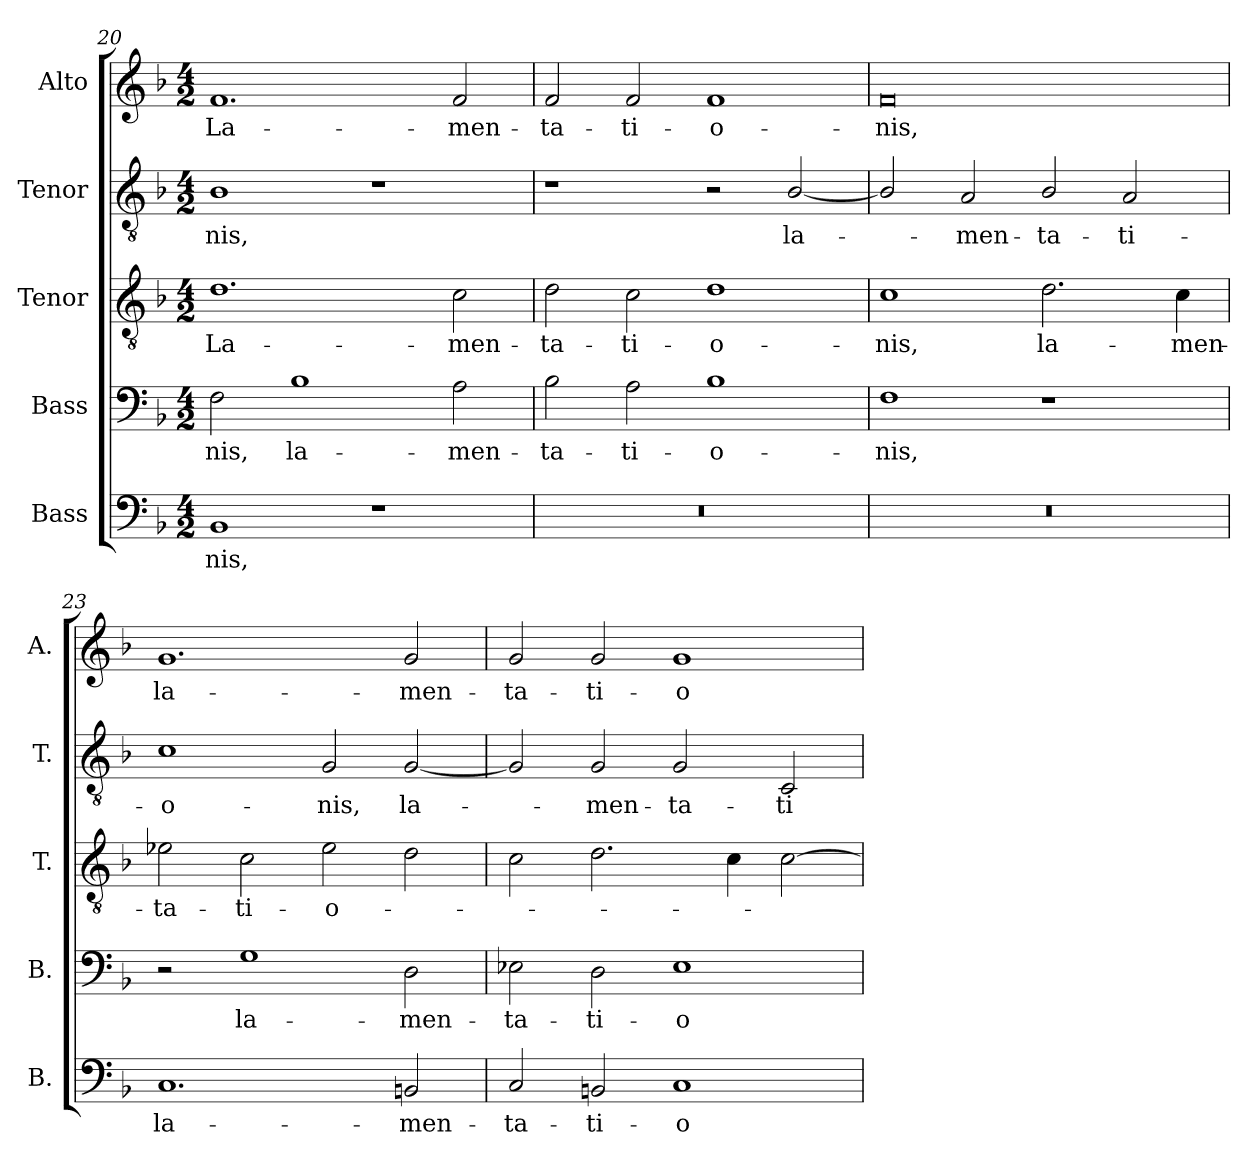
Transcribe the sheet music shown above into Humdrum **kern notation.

**kern	**text	**kern	**text	**kern	**text	**kern	**text	**kern	**text
*part5	*part5	*part4	*part4	*part3	*part3	*part2	*part2	*part1	*part1
*staff5	*staff5	*staff4	*staff4	*staff3	*staff3	*staff2	*staff2	*staff1	*staff1
*I"Bass	*	*I"Bass	*	*I"Tenor	*	*I"Tenor	*	*I"Alto	*
*I'B.	*	*I'B.	*	*I'T.	*	*I'T.	*	*I'A.	*
*clefF4	*	*clefF4	*	*clefGv2	*	*clefGv2	*	*clefG2	*
*	*	*	*	*ITrd7c12	*	*ITrd7c12	*	*	*
*k[b-]	*	*k[b-]	*	*k[b-]	*	*k[b-]	*	*k[b-]	*
*F:	*	*F:	*	*F:	*	*F:	*	*F:	*
*M4/2	*	*M4/2	*	*M4/2	*	*M4/2	*	*M4/2	*
=20	=20	=20	=20	=20	=20	=20	=20	=20	=20
!	!LO:LY:b:color=#000000	!	!	!	!	!	!	!	!
!	!	!	!LO:LY:b:color=#000000	!	!	!	!	!	!
!	!	!	!	!	!LO:LY:b:color=#000000	!	!	!	!
!	!	!	!	!	!	!	!LO:LY:b:color=#000000	!	!
!	!	!	!	!	!	!	!	!	!LO:LY:b:color=#000000
1BB-i	-nis,	2Fi\	-nis,	1.Di	La-	1BB-i	-nis,	1.fi	La-
!	!	!	!LO:LY:b:color=#000000	!	!	!	!	!	!
.	.	1B-i	la-	.	.	.	.	.	.
1r	.	.	.	.	.	1r	.	.	.
!	!	!	!LO:LY:b:color=#000000	!	!	!	!	!	!
!	!	!	!	!	!LO:LY:b:color=#000000	!	!	!	!
!	!	!	!	!	!	!	!	!	!LO:LY:b:color=#000000
.	.	2Ai\	-men-	2Ci\	-men-	.	.	2fi/	-men-
=21	=21	=21	=21	=21	=21	=21	=21	=21	=21
!LO:N:vis=1	!	!	!	!	!	!	!	!	!
!	!	!	!LO:LY:b:color=#000000	!	!	!	!	!	!
!	!	!	!	!	!LO:LY:b:color=#000000	!	!	!	!
!	!	!	!	!	!	!	!	!	!LO:LY:b:color=#000000
0r	.	2B-i\	-ta-	2Di\	-ta-	1r	.	2fi/	-ta-
!	!	!	!LO:LY:b:color=#000000	!	!	!	!	!	!
!	!	!	!	!	!LO:LY:b:color=#000000	!	!	!	!
!	!	!	!	!	!	!	!	!	!LO:LY:b:color=#000000
.	.	2Ai\	-ti-	2Ci\	-ti-	.	.	2fi/	-ti-
!	!	!	!LO:LY:b:color=#000000	!	!	!	!	!	!
!	!	!	!	!	!LO:LY:b:color=#000000	!	!	!	!
!	!	!	!	!	!	!	!	!	!LO:LY:b:color=#000000
.	.	1B-i	-o-	1Di	-o-	2r	.	1fi	-o-
!	!	!	!	!	!	!	!LO:LY:b:color=#000000	!	!
.	.	.	.	.	.	[2BB-i/	la-	.	.
=22	=22	=22	=22	=22	=22	=22	=22	=22	=22
!LO:N:vis=1	!	!	!	!	!	!	!	!	!
!	!	!	!LO:LY:b:color=#000000	!	!	!	!	!	!
!	!	!	!	!	!LO:LY:b:color=#000000	!	!	!	!
!	!	!	!	!	!	!	!	!	!LO:LY:b:color=#000000
0r	.	1Fi	-nis,	1Ci	-nis,	2BB-i/]	.	0fi	-nis,
!	!	!	!	!	!	!	!LO:LY:b:color=#000000	!	!
.	.	.	.	.	.	2AAi/	-men-	.	.
!	!	!	!	!	!LO:LY:b:color=#000000	!	!	!	!
!	!	!	!	!	!	!	!LO:LY:b:color=#000000	!	!
.	.	1r	.	2.Di\	la-	2BB-i/	-ta-	.	.
!	!	!	!	!	!	!	!LO:LY:b:color=#000000	!	!
.	.	.	.	.	.	2AAi/	-ti-	.	.
!	!	!	!	!	!LO:LY:b:color=#000000	!	!	!	!
.	.	.	.	4Ci\	-men-	.	.	.	.
=23	=23	=23	=23	=23	=23	=23	=23	=23	=23
!	!LO:LY:b:color=#000000	!	!	!	!	!	!	!	!
!	!	!	!	!	!LO:LY:b:color=#000000	!	!	!	!
!	!	!	!	!	!	!	!LO:LY:b:color=#000000	!	!
!	!	!	!	!	!	!	!	!	!LO:LY:b:color=#000000
1.Ci	la-	2r	.	2E-Xi\	-ta-	1Ci	-o-	1.gi	la-
!	!	!	!LO:LY:b:color=#000000	!	!	!	!	!	!
!	!	!	!	!	!LO:LY:b:color=#000000	!	!	!	!
.	.	1Gi	la-	2Ci\	-ti-	.	.	.	.
!	!	!	!	!	!LO:LY:b:color=#000000	!	!	!	!
!	!	!	!	!	!	!	!LO:LY:b:color=#000000	!	!
.	.	.	.	2E-i\	-o-	2GGi/	-nis,	.	.
!	!LO:LY:b:color=#000000	!	!	!	!	!	!	!	!
!	!	!	!LO:LY:b:color=#000000	!	!	!	!	!	!
!	!	!	!	!	!	!	!LO:LY:b:color=#000000	!	!
!	!	!	!	!	!	!	!	!	!LO:LY:b:color=#000000
2BBni/	-men-	2Di\	-men-	2Di\	.	[2GGi/	la-	2gi/	-men-
!!LO:LB:g=z
=24	=24	=24	=24	=24	=24	=24	=24	=24	=24
!	!LO:LY:b:color=#000000	!	!	!	!	!	!	!	!
!	!	!	!LO:LY:b:color=#000000	!	!	!	!	!	!
!	!	!	!	!	!	!	!	!	!LO:LY:b:color=#000000
2Ci/	-ta-	2E-Xi\	-ta-	2Ci\	.	2GGi/]	.	2gi/	-ta-
!	!LO:LY:b:color=#000000	!	!	!	!	!	!	!	!
!	!	!	!LO:LY:b:color=#000000	!	!	!	!	!	!
!	!	!	!	!	!	!	!LO:LY:b:color=#000000	!	!
!	!	!	!	!	!	!	!	!	!LO:LY:b:color=#000000
2BBni/	-ti-	2Di\	-ti-	2.Di\	.	2GGi/	-men-	2gi/	-ti-
!	!LO:LY:b:color=#000000	!	!	!	!	!	!	!	!
!	!	!	!LO:LY:b:color=#000000	!	!	!	!	!	!
!	!	!	!	!	!	!	!LO:LY:b:color=#000000	!	!
!	!	!	!	!	!	!	!	!	!LO:LY:b:color=#000000
1Ci	-o-	1E-i	-o-	.	.	2GGi/	-ta-	1gi	-o-
.	.	.	.	4Ci\	.	.	.	.	.
!	!	!	!	!	!	!	!LO:LY:b:color=#000000	!	!
.	.	.	.	[2Ci\	.	2CCi/	-ti-	.	.
=	=	=	=	=	=	=	=	=	=
*-	*-	*-	*-	*-	*-	*-	*-	*-	*-
